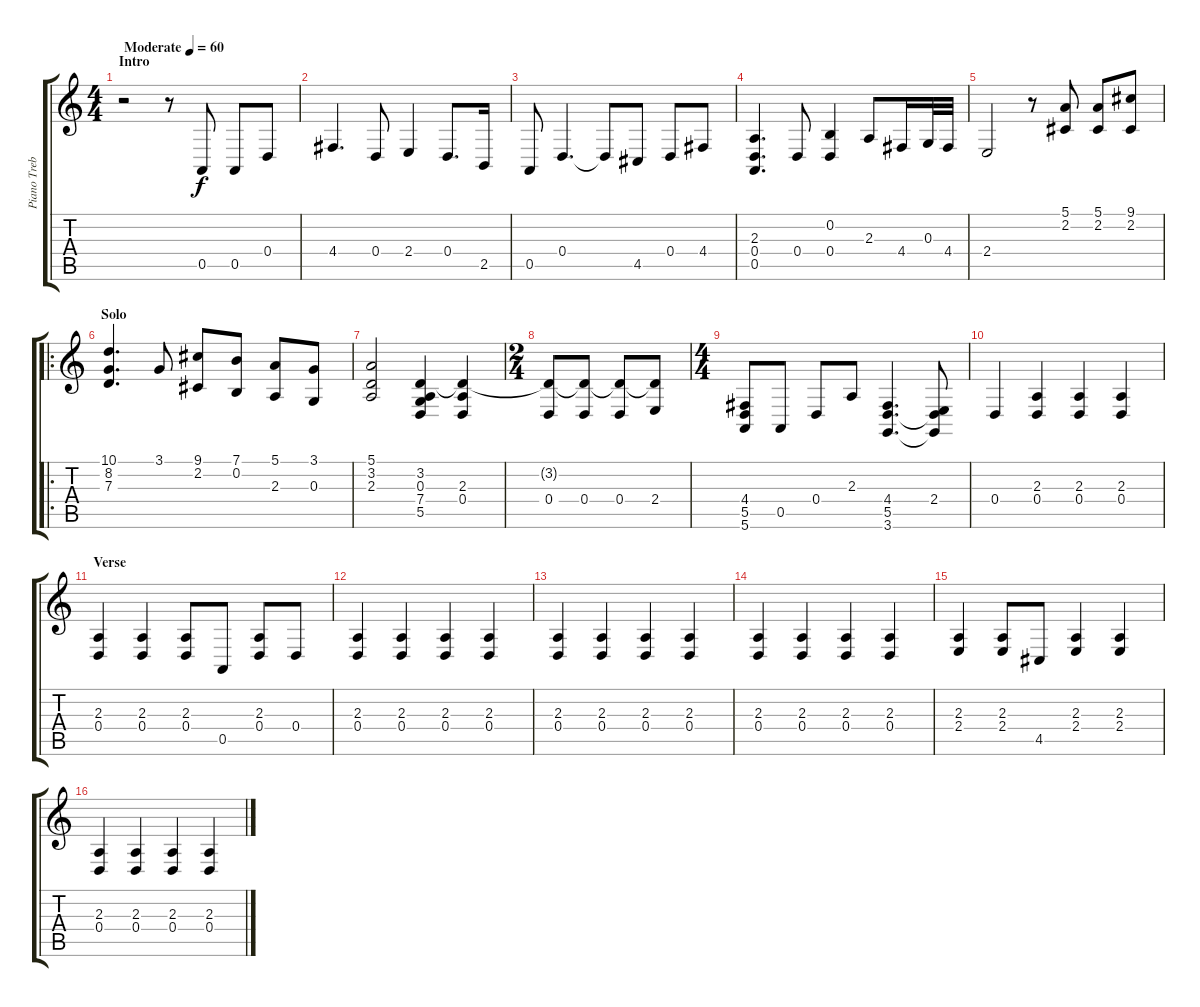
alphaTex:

\track ("Piano Treble" "Piano Treb") {instrument brightacousticpiano}
\staff {score tabs}
\tuning (E4 B3 G3 D3 A2 E2) {hide}
\ts (4 4)
\section ("" "Intro")
\tempo (60 "Moderate")
\clef g2
\ks c
r.2{dy f instrument brightacousticpiano} r.8 0.5.8 0.5.8 0.4.8 |
4.4.4{d} 0.4.8 2.4.4 0.4.8{d} 2.5.16 |
0.5.8 0.4.4{d} 0.4{t}.8 4.5.8 0.4.8 4.4.8 |
(2.3 0.4 0.5).4{d} 0.4.8 (0.2 0.4).4 2.3.8 4.4.16 0.3.32 4.4.32 |
2.4.2 r.8 (5.1 2.2).8 (5.1 2.2).8 (9.1 2.2).8 |
\ro
\section ("" "Solo")
(10.1 8.2 7.3).4{d} 3.1.8 (9.1 2.2).8 (7.1 0.2).8 (5.1 2.3).8 (3.1 0.3).8 |
(5.1 3.2 2.3).2 (3.2 0.3 7.4 5.5).4 (3.2{t} 2.3 0.4).4 |
\ts (2 4)
(3.2{t} 0.4).8 (3.2{t} 0.4).8 (3.2{t} 0.4).8 (3.2{t} 2.4).8 |
\ts (4 4)
(4.4 5.5 5.6).8 0.5.8 0.4.8 2.3.8 (4.4 5.5 3.6).4{d} (2.4 5.5{t} 3.6{t}).8 |
0.4.4 (2.3 0.4).4 (2.3 0.4).4 (2.3 0.4).4 |
\section ("" "Verse")
(2.3 0.4).4 (2.3 0.4).4 (2.3 0.4).8 0.5.8 (2.3 0.4).8 0.4.8 |
(2.3 0.4).4 (2.3 0.4).4 (2.3 0.4).4 (2.3 0.4).4 |
(2.3 0.4).4 (2.3 0.4).4 (2.3 0.4).4 (2.3 0.4).4 |
(2.3 0.4).4 (2.3 0.4).4 (2.3 0.4).4 (2.3 0.4).4 |
(2.3 2.4).4 (2.3 2.4).8 4.5.8 (2.3 2.4).4 (2.3 2.4).4 |
(2.3 0.4).4 (2.3 0.4).4 (2.3 0.4).4 (2.3 0.4).4
